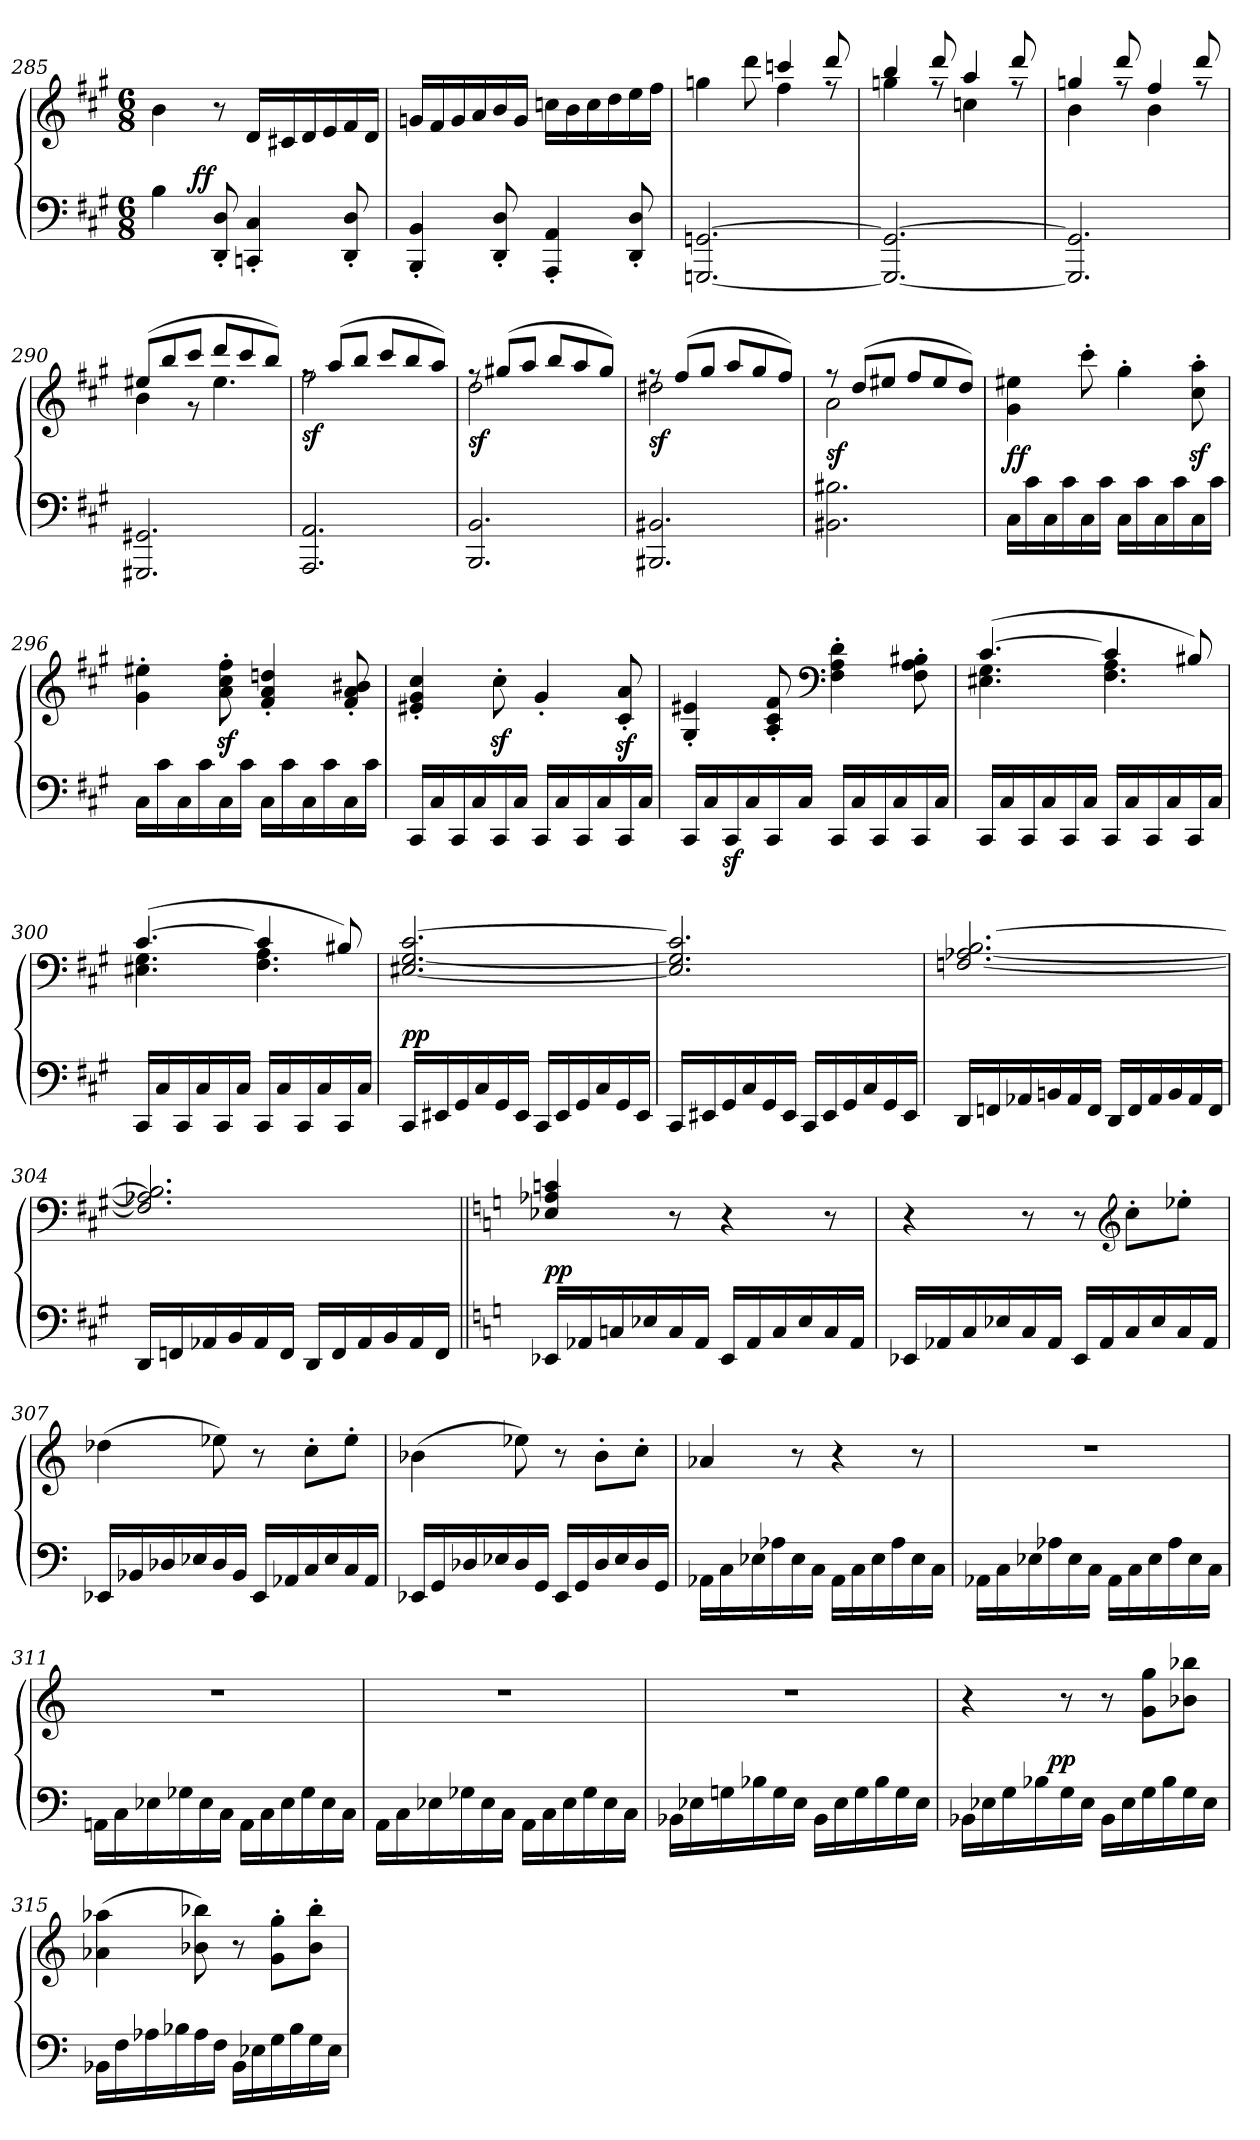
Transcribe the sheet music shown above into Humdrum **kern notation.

**kern	**kern	**dynam
*part1	*part1	*part1
*staff2	*staff1	*staff1/2
*clefF4	*clefG2	*
*k[f#c#g#]	*k[f#c#g#]	*
*M6/8	*M6/8	*
=285	=285	=285
*^	*	*
4B\	8.ryy	4b\	.
!	!	!	!LO:DY:a=2
.	2ryy	.	ff
8DD'/ 8D'/	.	8r	.
4CCn'/ 4C#'/	.	16d/LL	.
.	.	16c#X/	.
.	.	16d/	.
.	.	16e/	.
8DD'/ 8D'/	.	16f#/	.
.	16ryy	16d/JJ	.
*v	*v	*	*
=286	=286	=286
4BBB'/ 4BB'/	16gn/LL	.
.	16f#/	.
.	16g/	.
.	16a/	.
8DD'/ 8D'/	16b/	.
.	16g/JJ	.
4AAA'/ 4AA'/	16ccn\LL	.
.	16b\	.
.	16cc\	.
.	16dd\	.
8DD'/ 8D'/	16ee\	.
.	16ff#\JJ	.
=287	=287	=287
*	*^	*
[2.GGGn/ [2.GGn/	4.ryy	4ggn\	.
.	.	8ddd\	.
.	4cccn/	4ff#\	.
.	8ddd/	8rff	.
=288	=288	=288	=288
2.GGG_/ 2.GG_/	4bb/	4ggn\	.
.	8ddd/	8rff	.
.	4aa/	4ccn\	.
.	8ddd/	8rff	.
=289	=289	=289	=289
2.GGG]/ 2.GG]/	4ggn/	4b\	.
.	8ddd/	8rff	.
.	4ff#/	4b\	.
.	8ddd/	8rff	.
!!LO:PB:g=z	!!
=290	=290	=290	=290
2.GGG#X/ 2.GG#X/	(>8ee#X/L	4b\	.
.	8bb/	.	.
.	8ccc#/J	8r	.
.	8ddd/L	4.ee#\	.
.	8ccc#/	.	.
.	8bb/J)	.	.
=291	=291	=291	=291
!	!	!	!LO:DY:b
2.AAA/ 2.AA/	8rff	2ff#\	sf
.	(>8aa/L	.	.
.	8bb/J	.	.
.	8ccc#/L	.	.
.	8bb/	4ryy	.
.	8aa/J)	.	.
=292	=292	=292	=292
!	!	!	!LO:DY:b
2.BBB/ 2.BB/	8rff	2dd\	sf
.	(>8gg#X/L	.	.
.	8aa/J	.	.
.	8bb/L	.	.
.	8aa/	4ryy	.
.	8gg#/J)	.	.
=293	=293	=293	=293
!	!	!	!LO:DY:b
2.BBB#X/ 2.BB#X/	8rff	2dd#X\	sf
.	(>8ff#/L	.	.
.	8gg#/J	.	.
.	8aa/L	.	.
.	8gg#/	4ryy	.
.	8ff#/J)	.	.
=294	=294	=294	=294
!	!	!	!LO:DY:b
2.BB#X\ 2.B#X\	8r	2a\	sf
.	(>8dd/L	.	.
.	8ee#X/J	.	.
.	8ff#/L	.	.
.	8ee#/	4ryy	.
.	8dd/J)	.	.
*	*v	*v	*
=295	=295	=295
!	!	!LO:DY:b
16C#\LL	4g#\ 4ee#X\	ff
16c#\	.	.
16C#\	.	.
16c#\	.	.
16C#\	8ccc#'\	.
16c#\JJ	.	.
16C#\LL	4gg#'\	.
16c#\	.	.
16C#\	.	.
16c#\	.	.
16C#\	8cc#z<'\ 8aaz<'\	.
16c#\JJ	.	.
=296	=296	=296
16C#\LL	4g#'\ 4ee#X'\	.
16c#\	.	.
16C#\	.	.
16c#\	.	.
16C#\	8az<'\ 8cc#z<'\ 8ff#z<'\	.
16c#\JJ	.	.
16C#\LL	4f#'/ 4a'/ 4ddn'/	.
16c#\	.	.
16C#\	.	.
16c#\	.	.
16C#\	8f#'/ 8a'/ 8b#X'/	.
16c#\JJ	.	.
!!LO:LB:g=z
=297	=297	=297
16CC#/LL	4e#X'/ 4g#'/ 4cc#'/	.
16C#/	.	.
16CC#/	.	.
16C#/	.	.
16CC#/	8cc#z<'\	.
16C#/JJ	.	.
16CC#/LL	4g#'/	.
16C#/	.	.
16CC#/	.	.
16C#/	.	.
16CC#/	8c#z<'/ 8az<'/	.
16C#/JJ	.	.
=298	=298	=298
16CC#/LL	4G#'/ 4e#X'/	.
16C#/	.	.
16CC#z>/	.	.
16C#/	.	.
16CC#/	8A'/ 8c#'/ 8f#'/	.
16C#/JJ	.	.
*	*clefF4	*
16CC#/LL	4F#'\ 4A'\ 4d'\	.
16C#/	.	.
16CC#/	.	.
16C#/	.	.
16CC#/	8F#'\ 8A'\ 8B#X'\	.
16C#/JJ	.	.
=299	=299	=299
*	*^	*
!	!	!	!LO:DY:b
16CC#/LL	(>[4.c#/	4.E#X\ 4.G#\	decresc.
16C#/	.	.	.
16CC#/	.	.	.
16C#/	.	.	.
16CC#/	.	.	.
16C#/JJ	.	.	.
16CC#/LL	4c#/]	4.F#\ 4.A\	.
16C#/	.	.	.
16CC#/	.	.	.
16C#/	.	.	.
16CC#/	8B#X/)	.	.
16C#/JJ	.	.	.
=300	=300	=300	=300
16CC#/LL	(>[4.c#/	4.E#X\ 4.G#\	.
16C#/	.	.	.
16CC#/	.	.	.
16C#/	.	.	.
16CC#/	.	.	.
16C#/JJ	.	.	.
16CC#/LL	4c#/]	4.F#\ 4.A\	.
16C#/	.	.	.
16CC#/	.	.	.
16C#/	.	.	.
16CC#/	8B#X/)	.	.
16C#/JJ	.	.	.
*	*v	*v	*
!!LO:LB:g=z
=301	=301	=301
!	!	!LO:DY:a=2
16CC#/LL	[2.E#X/ [2.G#/ [2.c#/	pp
16EE#X/	.	.
16GG#/	.	.
16C#/	.	.
16GG#/	.	.
16EE#/JJ	.	.
16CC#/LL	.	.
16EE#/	.	.
16GG#/	.	.
16C#/	.	.
16GG#/	.	.
16EE#/JJ	.	.
=302	=302	=302
16CC#/LL	2.E#]/ 2.G#]/ 2.c#]/	.
16EE#X/	.	.
16GG#/	.	.
16C#/	.	.
16GG#/	.	.
16EE#/JJ	.	.
16CC#/LL	.	.
16EE#/	.	.
16GG#/	.	.
16C#/	.	.
16GG#/	.	.
16EE#/JJ	.	.
=303	=303	=303
16DD/LL	[2.Fn/ [2.A-X/ [2.B/	.
16FFn/	.	.
16AA-X/	.	.
16BBn/	.	.
16AA-/	.	.
16FF/JJ	.	.
16DD/LL	.	.
16FF/	.	.
16AA-/	.	.
16BB/	.	.
16AA-/	.	.
16FF/JJ	.	.
=304	=304	=304
16DD/LL	2.F]/ 2.A-X]/ 2.B]/	.
16FFn/	.	.
16AA-X/	.	.
16BB/	.	.
16AA-/	.	.
16FF/JJ	.	.
16DD/LL	.	.
16FF/	.	.
16AA-/	.	.
16BB/	.	.
16AA-/	.	.
16FF/JJ	.	.
!!LO:LB:g=z
=305||	=305||	=305||
*k[]	*k[]	*
!	!	!LO:DY:a=2
16EE-X/LL	4E-X/ 4A-X/ 4cn/	pp
16AA-X/	.	.
16Cn/	.	.
16E-X/	.	.
16C/	8r	.
16AA-/JJ	.	.
16EE-/LL	4r	.
16AA-/	.	.
16C/	.	.
16E-/	.	.
16C/	8r	.
16AA-/JJ	.	.
=306	=306	=306
16EE-X/LL	4r	.
16AA-X/	.	.
16C/	.	.
16E-X/	.	.
16C/	8r	.
16AA-/JJ	.	.
16EE-/LL	8r	.
16AA-/	.	.
*	*clefG2	*
16C/	8cc'\L	.
16E-/	.	.
16C/	8ee-X'\J	.
16AA-/JJ	.	.
=307	=307	=307
16EE-X/LL	(>4dd-X\	.
16BB-X/	.	.
16D-X/	.	.
16E-X/	.	.
16D-/	8ee-X\)	.
16BB-/JJ	.	.
16EE-/LL	8r	.
16AA-X/	.	.
16C/	8cc'\L	.
16E-/	.	.
16C/	8ee-'\J	.
16AA-/JJ	.	.
=308	=308	=308
16EE-X/LL	(>4b-X\	.
16GG/	.	.
16D-X/	.	.
16E-X/	.	.
16D-/	8ee-X\)	.
16GG/JJ	.	.
16EE-/LL	8r	.
16GG/	.	.
16D-/	8b-'\L	.
16E-/	.	.
16D-/	8cc'\J	.
16GG/JJ	.	.
=309	=309	=309
16AA-X\LL	4a-X/	.
16C\	.	.
16E-X\	.	.
16A-X\	.	.
16E-\	8r	.
16C\JJ	.	.
16AA-\LL	4r	.
16C\	.	.
16E-\	.	.
16A-\	.	.
16E-\	8r	.
16C\JJ	.	.
!!LO:LB:g=z
=310	=310	=310
16AA-X\LL	2.r	.
16C\	.	.
16E-X\	.	.
16A-X\	.	.
16E-\	.	.
16C\JJ	.	.
16AA-\LL	.	.
16C\	.	.
16E-\	.	.
16A-\	.	.
16E-\	.	.
16C\JJ	.	.
=311	=311	=311
16AAn\LL	2.r	.
16C\	.	.
16E-X\	.	.
16G-X\	.	.
16E-\	.	.
16C\JJ	.	.
16AA\LL	.	.
16C\	.	.
16E-\	.	.
16G-\	.	.
16E-\	.	.
16C\JJ	.	.
=312	=312	=312
16AA\LL	2.r	.
16C\	.	.
16E-X\	.	.
16G-X\	.	.
16E-\	.	.
16C\JJ	.	.
16AA\LL	.	.
16C\	.	.
16E-\	.	.
16G-\	.	.
16E-\	.	.
16C\JJ	.	.
=313	=313	=313
16BB-X\LL	2.r	.
16E-X\	.	.
16Gn\	.	.
16B-X\	.	.
16G\	.	.
16E-\JJ	.	.
16BB-\LL	.	.
16E-\	.	.
16G\	.	.
16B-\	.	.
16G\	.	.
16E-\JJ	.	.
!!LO:LB:g=z
=314	=314	=314
*^	*	*
16BB-X\LL	8..ryy	4r	.
16E-X\	.	.	.
16G\	.	.	.
16B-X\	.	.	.
!	!	!	!LO:DY:a=2
.	2ryy	.	pp
16G\	.	8r	.
16E-\JJ	.	.	.
16BB-\LL	.	8r	.
16E-\	.	.	.
16G\	.	8g\ 8gg\L	.
16B-\	.	.	.
16G\	.	8b-X\ 8bb-X\J	.
16E-\JJ	.	.	.
.	32ryy	.	.
*v	*v	*	*
=315	=315	=315
16BB-X\LL	(>4a-X\ 4aa-X\	.
16F\	.	.
16A-X\	.	.
16B-X\	.	.
16A-\	8b-X\ 8bb-X\)	.
16F\JJ	.	.
16BB-\LL	8r	.
16E-X\	.	.
16G\	8g'\ 8gg'\L	.
16B-\	.	.
16G\	8b-'\ 8bb-'\J	.
16E-\JJ	.	.
=	=	=
*-	*-	*-
